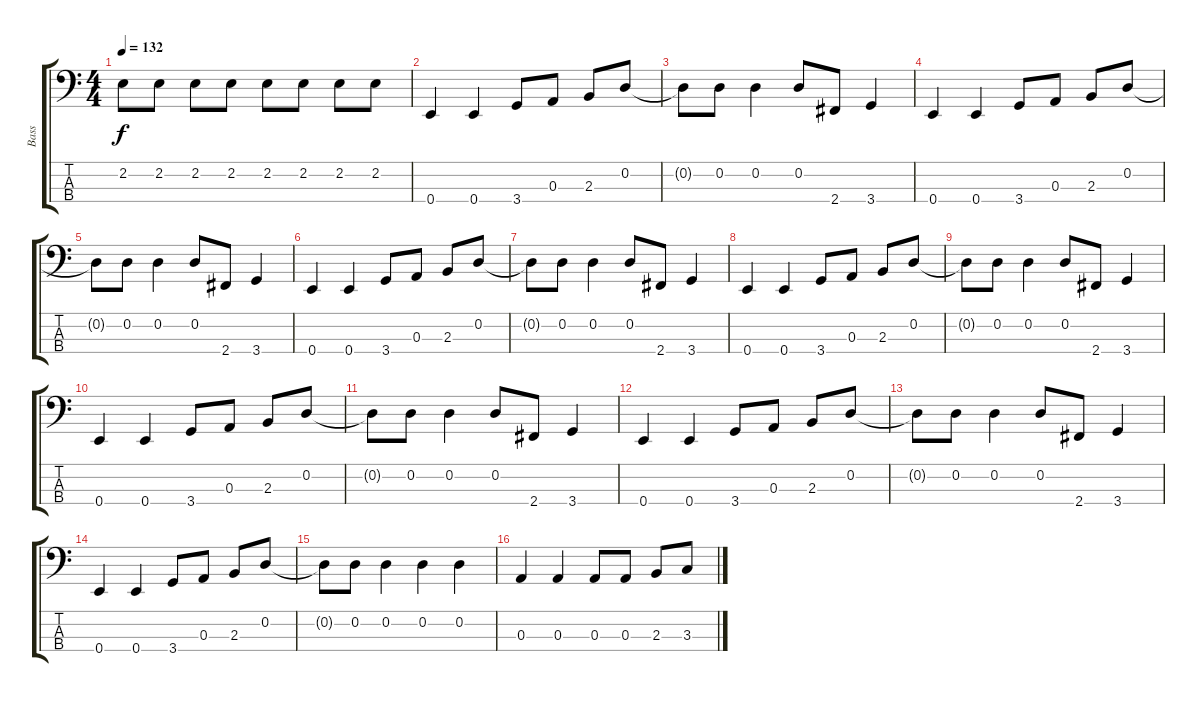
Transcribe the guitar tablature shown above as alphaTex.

\track ("Bass" "Bass") {instrument electricbasspick}
\staff {score tabs}
\tuning (G2 D2 A1 E1) {hide}
\ts (4 4)
\tempo 132
\clef f4
\ks c
2.2.8{dy f} 2.2.8 2.2.8 2.2.8 2.2.8 2.2.8 2.2.8 2.2.8 |
0.4.4 0.4.4 3.4.8 0.3.8 2.3.8 0.2.8 |
0.2{t}.8 0.2.8 0.2.4 0.2.8 2.4.8 3.4.4 |
0.4.4 0.4.4 3.4.8 0.3.8 2.3.8 0.2.8 |
0.2{t}.8 0.2.8 0.2.4 0.2.8 2.4.8 3.4.4 |
0.4.4 0.4.4 3.4.8 0.3.8 2.3.8 0.2.8 |
0.2{t}.8 0.2.8 0.2.4 0.2.8 2.4.8 3.4.4 |
0.4.4 0.4.4 3.4.8 0.3.8 2.3.8 0.2.8 |
0.2{t}.8 0.2.8 0.2.4 0.2.8 2.4.8 3.4.4 |
0.4.4 0.4.4 3.4.8 0.3.8 2.3.8 0.2.8 |
0.2{t}.8 0.2.8 0.2.4 0.2.8 2.4.8 3.4.4 |
0.4.4 0.4.4 3.4.8 0.3.8 2.3.8 0.2.8 |
0.2{t}.8 0.2.8 0.2.4 0.2.8 2.4.8 3.4.4 |
0.4.4 0.4.4 3.4.8 0.3.8 2.3.8 0.2.8 |
0.2{t}.8 0.2.8 0.2.4 0.2.4 0.2.4 |
0.3.4 0.3.4 0.3.8 0.3.8 2.3.8 3.3.8
